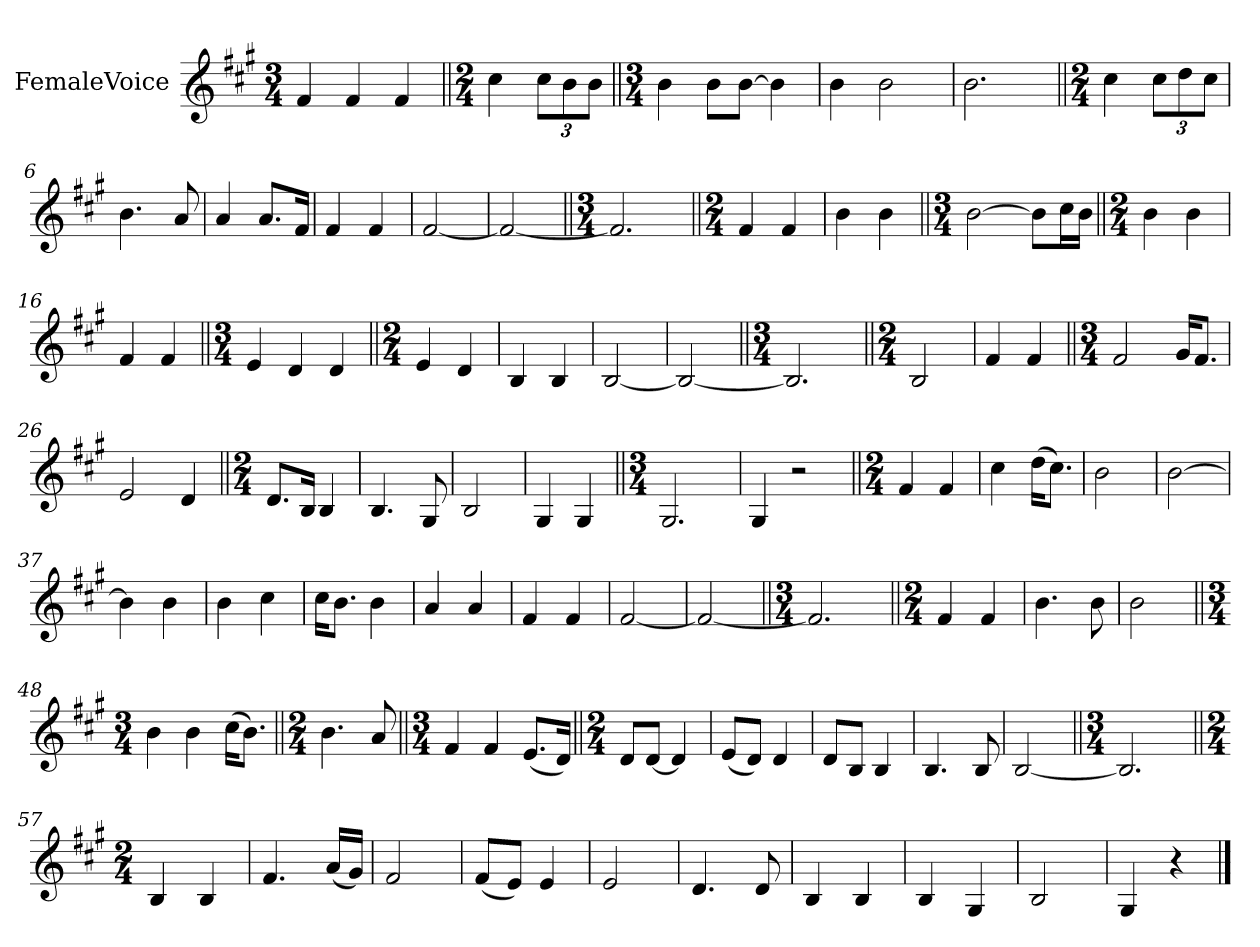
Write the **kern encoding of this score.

**kern
*part1
*staff1
*I"FemaleVoice
*clefG2
*k[f#c#g#]
*M3/4
*MM116
=
4f#
4f#
4f#
=1||
*M2/4
4cc#
12cc#\L
12b\
12b\J
=2||
*M3/4
4b
8b\L
[8b\J
4b]
=3
4b
2b
=4
2.b
=5||
*M2/4
4cc#
12cc#\L
12dd\
12cc#\J
=6
4.b
8a
=7
4a
8.a/L
16f#/Jk
=8
4f#
4f#
=9
[2f#
=10
2f#_
=11||
*M3/4
2.f#]
=12||
*M2/4
4f#
4f#
=13
4b
4b
=14||
*M3/4
[2b
8b\L]
16cc#\L
16b\JJ
=15||
*M2/4
4b
4b
=16
4f#
4f#
=17||
*M3/4
4e
4d
4d
=18||
*M2/4
4e
4d
=19
4B
4B
=20
[2B
=21
2B_
=22||
*M3/4
2.B]
=23||
*M2/4
2B
=24
4f#
4f#
=25||
*M3/4
2f#
16g#/KL
8.f#/J
=26
2e
4d
=27||
*M2/4
8.d/L
16B/Jk
4B
=28
4.B
8G#
=29
2B
=30
4G#
4G#
=31||
*M3/4
2.G#
=32
4G#
2r
=33||
*M2/4
4f#
4f#
=34
4cc#
(16dd\KL
8.cc#\J)
=35
2b
=36
[2b
=37
4b]
4b
=38
4b
4cc#
=39
16cc#\KL
8.b\J
4b
=40
4a
4a
=41
4f#
4f#
=42
[2f#
=43
2f#_
=44||
*M3/4
2.f#]
=45||
*M2/4
4f#
4f#
=46
4.b
8b
=47
2b
=48||
*M3/4
4b
4b
(16cc#\KL
8.b\J)
=49||
*M2/4
4.b
8a
=50||
*M3/4
4f#
4f#
(8.e/L
16d/Jk)
=51||
*M2/4
8d/L
[8d/J
4d]
=52
(8e/L
8d/J)
4d
=53
8d/L
8B/J
4B
=54
4.B
8B
=55
[2B
=56||
*M3/4
2.B]
=57||
*M2/4
4B
4B
=58
4.f#
(16a/LL
16g#/JJ)
=59
2f#
=60
(8f#/L
8e/J)
4e
=61
2e
=62
4.d
8d
=63
4B
4B
=64
4B
4G#
=65
2B
=66
4G#
4r
==
*-
